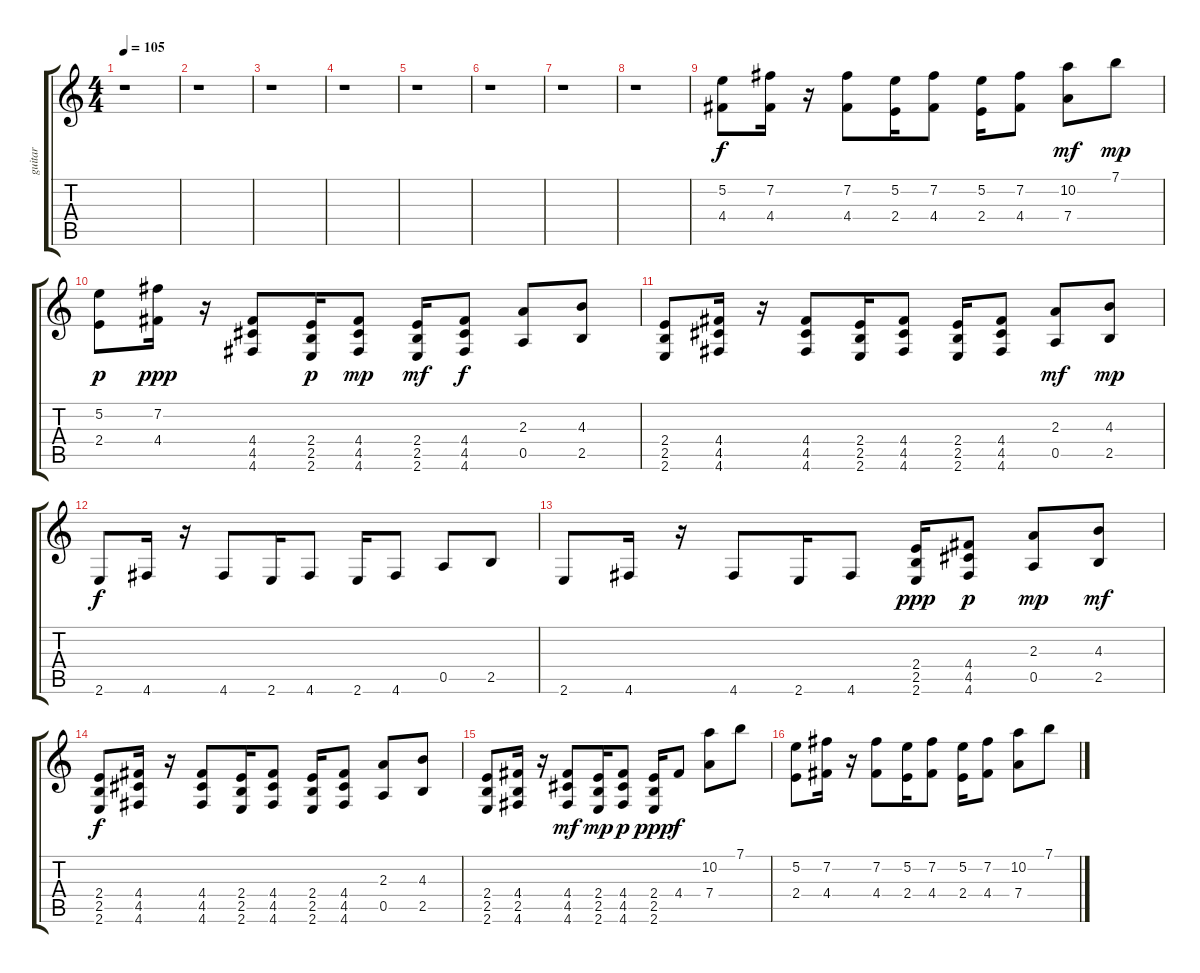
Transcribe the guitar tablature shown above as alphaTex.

\track ("guitar" "guitar") {instrument distortionguitar}
\staff {score tabs}
\tuning (E4 B3 G3 D3 A2 D2) {hide}
\ts (4 4)
\tempo 105
\clef g2
\ks c
r.1{dy f} |
r.1 |
r.1 |
r.1 |
r.1 |
r.1 |
r.1 |
r.1 |
(5.2 4.4).8 (7.2 4.4).16 r.16 (7.2 4.4).8 (5.2 2.4).16 (7.2 4.4).8 (5.2 2.4).16 (7.2 4.4).8 (10.2 7.4).8{dy mf} 7.1.8{dy mp} |
(5.2 2.4).8{dy p} (7.2 4.4).16{dy ppp} r.16 (4.4 4.5 4.6).8 (2.4 2.5 2.6).16{dy p} (4.4 4.5 4.6).8{dy mp} (2.4 2.5 2.6).16{dy mf} (4.4 4.5 4.6).8{dy f} (2.3 0.5).8 (4.3 2.5).8 |
(2.4 2.5 2.6).8 (4.4 4.5 4.6).16 r.16 (4.4 4.5 4.6).8 (2.4 2.5 2.6).16 (4.4 4.5 4.6).8 (2.4 2.5 2.6).16 (4.4 4.5 4.6).8 (2.3 0.5).8{dy mf} (4.3 2.5).8{dy mp} |
2.6.8{dy f} 4.6.16 r.16 4.6.8 2.6.16 4.6.8 2.6.16 4.6.8 0.5.8 2.5.8 |
2.6.8 4.6.16 r.16 4.6.8 2.6.16 4.6.8 (2.4 2.5 2.6).16{dy ppp} (4.4 4.5 4.6).8{dy p} (2.3 0.5).8{dy mp} (4.3 2.5).8{dy mf} |
(2.4 2.5 2.6).8{dy f} (4.4 4.5 4.6).16 r.16 (4.4 4.5 4.6).8 (2.4 2.5 2.6).16 (4.4 4.5 4.6).8 (2.4 2.5 2.6).16 (4.4 4.5 4.6).8 (2.3 0.5).8 (4.3 2.5).8 |
(2.4 2.5 2.6).8 (4.4 2.5 4.6).16 r.16 (4.4 4.5 4.6).8{dy mf} (2.4 2.5 2.6).16{dy mp} (4.4 4.5 4.6).8{dy p} (2.4 2.5 2.6).16{dy ppp} 4.4.8{dy f} (10.2 7.4).8 7.1.8 |
(5.2 2.4).8 (7.2 4.4).16 r.16 (7.2 4.4).8 (5.2 2.4).16 (7.2 4.4).8 (5.2 2.4).16 (7.2 4.4).8 (10.2 7.4).8 7.1.8
